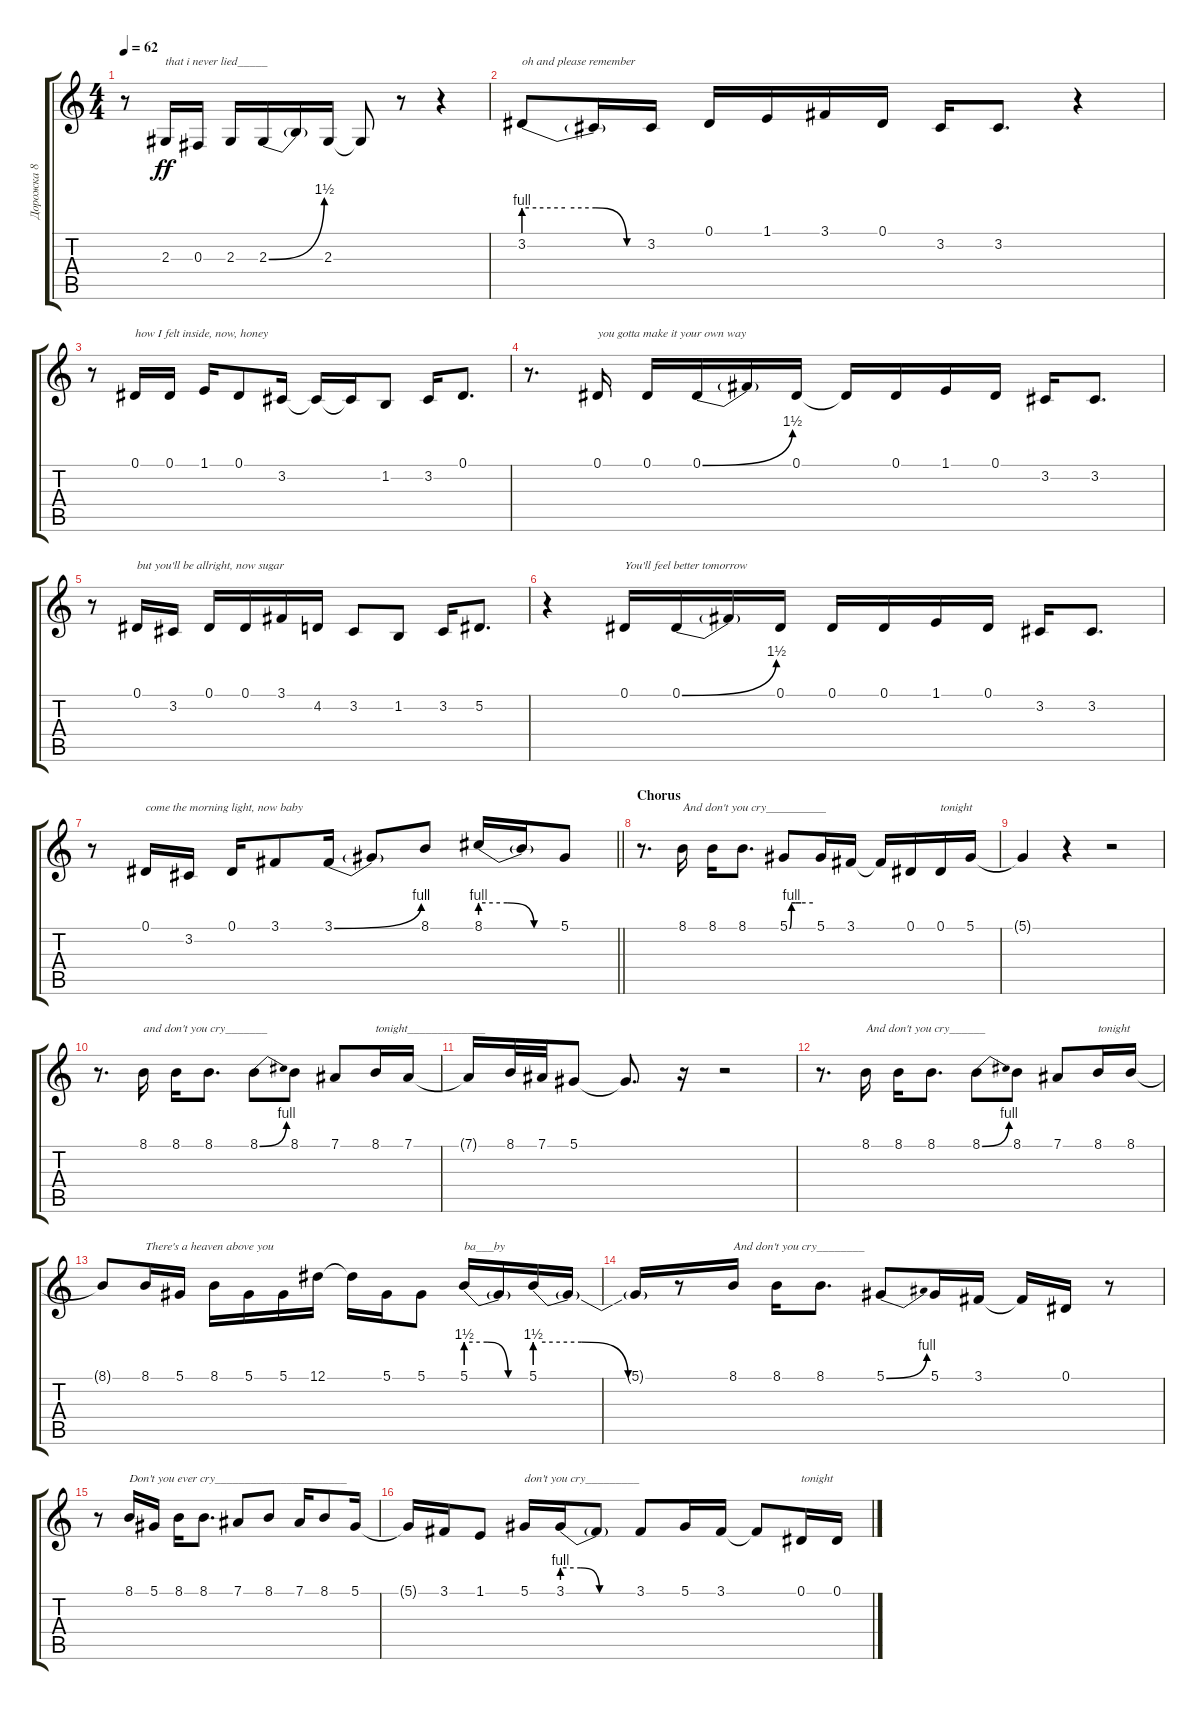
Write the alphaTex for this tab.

\track ("Дорожка 8" "Дорожка 8") {instrument lead1square}
\staff {score tabs}
\tuning (Eb4 Bb3 Gb3 Db3 Ab2 Eb2) {hide}
\ts (4 4)
\tempo 62
\clef g2
\ks c
r.8{dy ff} 2.3.16{txt "that i never lied_____"} 0.3.16 2.3.16 2.3{be (bend 0 0 60 6)}.16 2.3{t}.16 2.3.16 2.3{t}.8 r.8 r.4 |
3.2{be (custom 0 4 20 4 35 4 50 0 60 0)}.8{txt "oh and please remember"} 3.2{t}.16 3.2.16 0.1.16 1.1.16 3.1.16 0.1.16 3.2.16 3.2.8{d} r.4 |
r.8 0.1.16{txt "how I felt inside, now, honey"} 0.1.16 1.1.16 0.1.8 3.2.16 3.2{t}.16 3.2{t}.16 1.2.8 3.2.16 0.1.8{d} |
r.8{d} 0.1.16{txt "you gotta make it your own way"} 0.1.16 0.1{be (bend 0 0 60 6)}.16 0.1{t}.16 0.1.16 0.1{t}.16 0.1.16 1.1.16 0.1.16 3.2.16 3.2.8{d} |
r.8 0.1.16{txt "but you'll be allright, now sugar"} 3.2.16 0.1.16 0.1.16 3.1.16 4.2.16 3.2.8 1.2.8 3.2.16 5.2.8{d} |
r.4 0.1.16{txt "You'll feel better tomorrow"} 0.1{be (bend 0 0 60 6)}.16 0.1{t}.16 0.1.16 0.1.16 0.1.16 1.1.16 0.1.16 3.2.16 3.2.8{d} |
\barLineRight lightlight
r.8 0.1.16{txt "come the morning light, now baby"} 3.2.16 0.1.16 3.1.8 3.1{be (bend 0 0 60 4)}.16 3.1{t}.8 8.1.8 8.1{be (custom 0 4 20 4 40 0 60 0)}.16 8.1{t}.16 5.1.8 |
\section ("" "Chorus")
r.8{d} 8.1.16{txt "And don't you cry__________"} 8.1.16 8.1.8{d} 5.1{be (custom 0 0 5 4 15 4 30 4 60 4)}.8 5.1.16 3.1.16 3.1{t}.16 0.1.16 0.1.16{txt "tonight"} 5.1.16 |
5.1{t}.4 r.4 r.2 |
r.8{d} 8.1.16{txt "and don't you cry_______"} 8.1.16 8.1.8{d} 8.1{be (bend 0 0 60 4)}.8 8.1.8 7.1.8 8.1.16{txt "tonight_____________"} 7.1.16 |
7.1{t}.16 8.1.32 7.1.32 5.1.8 5.1{t}.8{d} r.16 r.2 |
r.8{d} 8.1.16{txt "And don't you cry______"} 8.1.16 8.1.8{d} 8.1{be (bend 0 0 60 4)}.8 8.1.8 7.1.8 8.1.16{txt "tonight"} 8.1.16 |
8.1{t}.8 8.1.16{txt "There's a heaven above you"} 5.1.16 8.1.16 5.1.16 5.1.16 12.1.16 12.1{t}.16 5.1.16 5.1.8 5.1{be (custom 0 6 20 6 40 0 60 0)}.16{txt "ba___by"} 5.1{t}.16 5.1{be (custom 0 6 20 6 40 0 60 0)}.16 5.1{t}.16 |
5.1{t}.16 r.8 8.1.16{txt "And don't you cry________"} 8.1.16 8.1.8{d} 5.1{be (bend 0 0 60 4)}.8 5.1.16 3.1.16 3.1{t}.16 0.1.16 r.8 |
r.8 8.1.16{txt "Don't you ever cry______________________"} 5.1.16 8.1.16 8.1.8{d} 7.1.8 8.1.8 7.1.16 8.1.8 5.1.16 |
5.1{t}.16 3.1.16 1.1.8 5.1.16{txt "don't you cry_________"} 3.1{be (custom 0 4 15 4 30 0 40 0 60 0)}.16 3.1{t}.8 3.1.8 5.1.16 3.1.16 3.1{t}.8 0.1.16{txt "tonight"} 0.1.16
